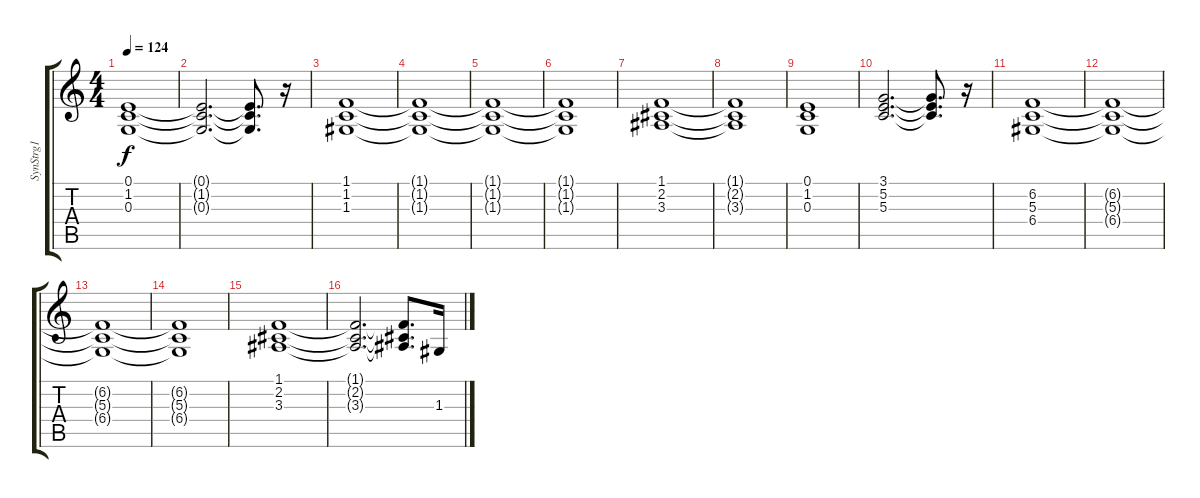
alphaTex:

\track ("SynStrg1" "SynStrg1") {instrument synthstrings1}
\staff {score tabs}
\tuning (E4 B3 G3 D3 A2 E2) {hide}
\ts (4 4)
\tempo 124
\clef g2
\ks c
(0.1 1.2 0.3).1{dy f} |
(0.1{t} 1.2{t} 0.3{t}).2{d} (0.1{t} 1.2{t} 0.3{t}).8{d} r.16 |
(1.1 1.2 1.3).1 |
(1.1{t} 1.2{t} 1.3{t}).1 |
(1.1{t} 1.2{t} 1.3{t}).1 |
(1.1{t} 1.2{t} 1.3{t}).1 |
(1.1 2.2 3.3).1 |
(1.1{t} 2.2{t} 3.3{t}).1 |
(0.1 1.2 0.3).1 |
(3.1 5.2 5.3).2{d} (3.1{t} 5.2{t} 5.3{t}).8{d} r.16 |
(6.2 5.3 6.4).1 |
(6.2{t} 5.3{t} 6.4{t}).1 |
(6.2{t} 5.3{t} 6.4{t}).1 |
(6.2{t} 5.3{t} 6.4{t}).1 |
(1.1 2.2 3.3).1 |
(1.1{t} 2.2{t} 3.3{t}).2{d} (1.1{t} 2.2{t} 3.3{t}).8{d} 1.3.16
